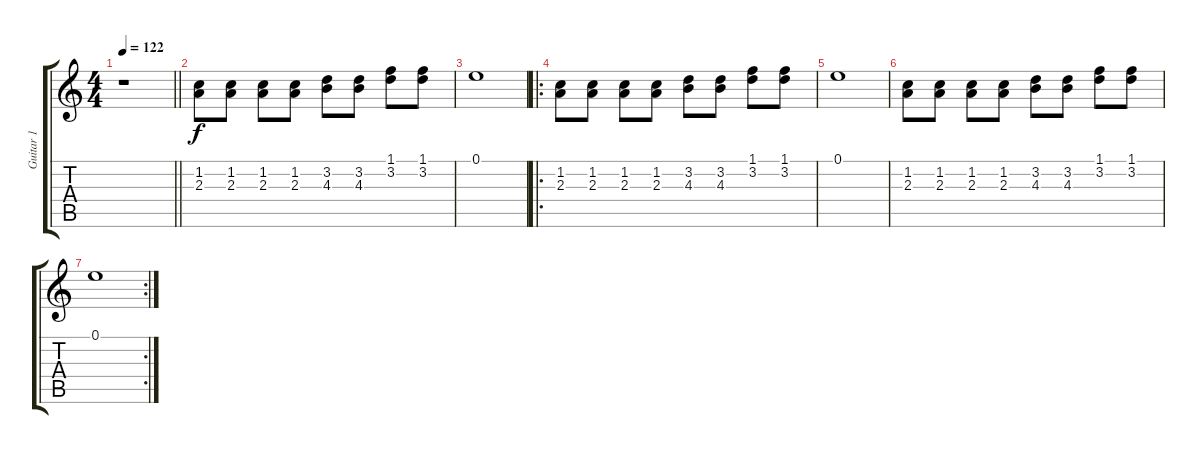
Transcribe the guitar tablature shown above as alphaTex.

\track ("Guitar 1" "Guitar 1") {instrument acousticguitarsteel}
\staff {score tabs}
\tuning (E4 B3 G3 D3 A2 E2) {hide}
\ts (4 4)
\tempo 122
\clef g2
\barLineRight lightlight
\ks c
r.1{dy f} |
(1.2 2.3).8 (1.2 2.3).8 (1.2 2.3).8 (1.2 2.3).8 (3.2 4.3).8 (3.2 4.3).8 (1.1 3.2).8 (1.1 3.2).8 |
0.1.1 |
\ro
(1.2 2.3).8 (1.2 2.3).8 (1.2 2.3).8 (1.2 2.3).8 (3.2 4.3).8 (3.2 4.3).8 (1.1 3.2).8 (1.1 3.2).8 |
0.1.1 |
(1.2 2.3).8 (1.2 2.3).8 (1.2 2.3).8 (1.2 2.3).8 (3.2 4.3).8 (3.2 4.3).8 (1.1 3.2).8 (1.1 3.2).8 |
\rc 2
0.1.1
